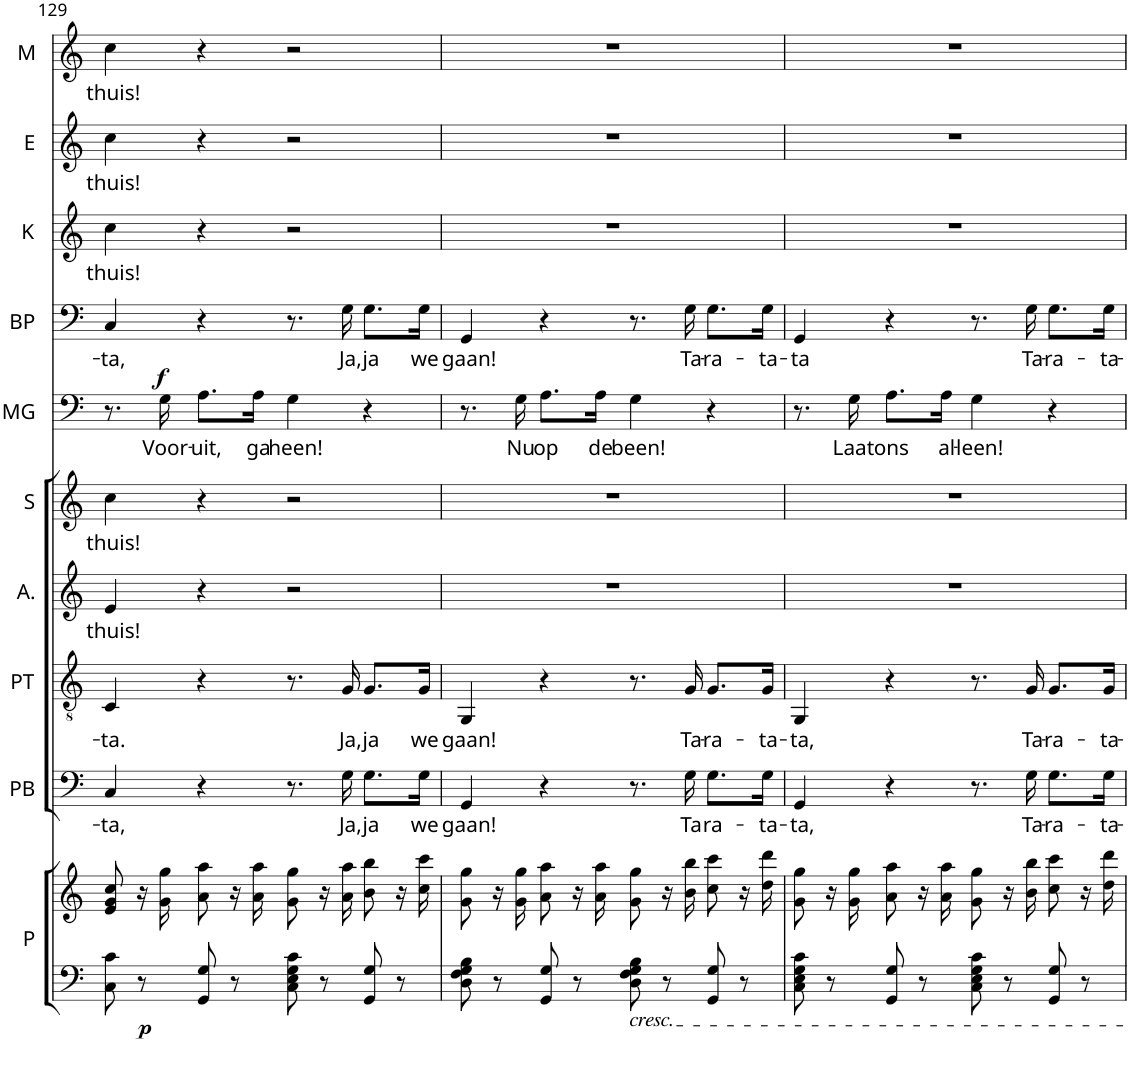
**kern	**kern	**dynam	**kern	**text	**kern	**text	**kern	**text	**kern	**text	**kern	**text	**dynam	**kern	**text	**kern	**text	**kern	**text	**kern	**text
*part10	*part10	*part10	*part9	*part9	*part8	*part8	*part7	*part7	*part6	*part6	*part5	*part5	*part5	*part4	*part4	*part3	*part3	*part2	*part2	*part1	*part1
*staff11	*staff10	*staff10/11	*staff9	*staff9	*staff8	*staff8	*staff7	*staff7	*staff6	*staff6	*staff5	*staff5	*staff5	*staff4	*staff4	*staff3	*staff3	*staff2	*staff2	*staff1	*staff1
*I"Piano	*	*	*I"Politie Bas	*	*I"Politie Tenor	*	*I"Alt	*	*I"Sopraan	*	*I"Major General	*	*	*I"Politie Brigadier	*	*I"Kate	*	*I"Edith	*	*I"Mabel	*
*I'P	*	*	*I'PB	*	*I'PT	*	*I'A.	*	*I'S	*	*I'MG	*	*	*	*	*I'K	*	*I'E	*	*I'M	*
!!LO:PB:g=z
*clefF4	*clefG2	*	*clefF4	*	*clefGv2	*	*clefG2	*	*clefG2	*	*clefF4	*	*	*clefF4	*	*clefG2	*	*clefG2	*	*clefG2	*
*	*	*	*	*	*Trd8c14	*	*	*	*	*	*Trd7c12	*	*	*Trd4c7	*	*	*	*	*	*	*
*k[]	*k[]	*	*k[]	*	*k[]	*	*k[]	*	*k[]	*	*k[]	*	*	*k[]	*	*k[]	*	*k[]	*	*k[]	*
*M4/4	*M4/4	*	*M4/4	*	*M4/4	*	*M4/4	*	*M4/4	*	*M4/4	*	*	*M4/4	*	*M4/4	*	*M4/4	*	*M4/4	*
*met(c)	*met(c)	*	*met(c)	*	*met(c)	*	*met(c)	*	*met(c)	*	*met(c)	*	*	*met(c)	*	*met(c)	*	*met(c)	*	*met(c)	*
=129	=129	=129	=129	=129	=129	=129	=129	=129	=129	=129	=129	=129	=129	=129	=129	=129	=129	=129	=129	=129	=129
!	!	!	!	!LO:LY:b	!	!LO:LY:b	!	!LO:LY:b	!	!LO:LY:b	!	!	!	!	!LO:LY:b	!	!LO:LY:b	!	!LO:LY:b	!	!LO:LY:b
8C\ 8c\	8e/ 8g/ 8cc/	.	4C/	-ta,	4C/	-ta.	4e/	thuis!	4cc\	thuis!	8.r	.	.	4C/	-ta,	4cc\	thuis!	4cc\	thuis!	4cc\	thuis!
!	!	!LO:DY:b=2	!	!	!	!	!	!	!	!	!	!	!	!	!	!	!	!	!	!	!
8r	16r	p	.	.	.	.	.	.	.	.	.	.	.	.	.	.	.	.	.	.	.
!	!	!	!	!	!	!	!	!	!	!	!	!LO:LY:b	!LO:DY:a	!	!	!	!	!	!	!	!
.	16g\ 16gg\	.	.	.	.	.	.	.	.	.	16G\	Voor-	f	.	.	.	.	.	.	.	.
!	!	!	!	!	!	!	!	!	!	!	!	!LO:LY:b	!	!	!	!	!	!	!	!	!
8GG/ 8G/	8a\ 8aa\	.	4r	.	4r	.	4r	.	4r	.	8.A\L	-uit,	.	4r	.	4r	.	4r	.	4r	.
8r	16r	.	.	.	.	.	.	.	.	.	.	.	.	.	.	.	.	.	.	.	.
!	!	!	!	!	!	!	!	!	!	!	!	!LO:LY:b	!	!	!	!	!	!	!	!	!
.	16a\ 16aa\	.	.	.	.	.	.	.	.	.	16A\Jk	ga	.	.	.	.	.	.	.	.	.
!	!	!	!	!	!	!	!	!	!	!	!	!LO:LY:b	!	!	!	!	!	!	!	!	!
8C\ 8E\ 8G\ 8c\	8g\ 8gg\	.	8.r	.	8.r	.	2r	.	2r	.	4G\	heen!	.	8.r	.	2r	.	2r	.	2r	.
8r	16r	.	.	.	.	.	.	.	.	.	.	.	.	.	.	.	.	.	.	.	.
!	!	!	!	!LO:LY:b	!	!LO:LY:b	!	!	!	!	!	!	!	!	!LO:LY:b	!	!	!	!	!	!
.	16a\ 16aa\	.	16G\	Ja,	16G/	Ja,	.	.	.	.	.	.	.	16G\	Ja,	.	.	.	.	.	.
!	!	!	!	!LO:LY:b	!	!LO:LY:b	!	!	!	!	!	!	!	!	!LO:LY:b	!	!	!	!	!	!
8GG/ 8G/	8b\ 8bb\	.	8.G\L	ja	8.G/L	ja	.	.	.	.	4r	.	.	8.G\L	ja	.	.	.	.	.	.
8r	16r	.	.	.	.	.	.	.	.	.	.	.	.	.	.	.	.	.	.	.	.
!	!	!	!	!LO:LY:b	!	!LO:LY:b	!	!	!	!	!	!	!	!	!LO:LY:b	!	!	!	!	!	!
.	16cc\ 16ccc\	.	16G\Jk	we	16G/Jk	we	.	.	.	.	.	.	.	16G\Jk	we	.	.	.	.	.	.
=130	=130	=130	=130	=130	=130	=130	=130	=130	=130	=130	=130	=130	=130	=130	=130	=130	=130	=130	=130	=130	=130
!	!	!	!	!LO:LY:b	!	!LO:LY:b	!	!	!	!	!	!	!	!	!LO:LY:b	!	!	!	!	!	!
8D\ 8F\ 8G\ 8B\	8g\ 8gg\	.	4GG/	gaan!	4GG/	gaan!	1r	.	1r	.	8.r	.	.	4GG/	gaan!	1r	.	1r	.	1r	.
8r	16r	.	.	.	.	.	.	.	.	.	.	.	.	.	.	.	.	.	.	.	.
!	!	!	!	!	!	!	!	!	!	!	!	!LO:LY:b	!	!	!	!	!	!	!	!	!
.	16g\ 16gg\	.	.	.	.	.	.	.	.	.	16G\	Nu	.	.	.	.	.	.	.	.	.
!	!	!	!	!	!	!	!	!	!	!	!	!LO:LY:b	!	!	!	!	!	!	!	!	!
8GG/ 8G/	8a\ 8aa\	.	4r	.	4r	.	.	.	.	.	8.A\L	op	.	4r	.	.	.	.	.	.	.
8r	16r	.	.	.	.	.	.	.	.	.	.	.	.	.	.	.	.	.	.	.	.
!	!	!	!	!	!	!	!	!	!	!	!	!LO:LY:b	!	!	!	!	!	!	!	!	!
.	16a\ 16aa\	.	.	.	.	.	.	.	.	.	16A\Jk	de	.	.	.	.	.	.	.	.	.
!LO:TX:b:i:t=cresc.	!	!	!	!	!	!	!	!	!	!	!	!	!	!	!	!	!	!	!	!	!
!	!	!	!	!	!	!	!	!	!	!	!	!LO:LY:b	!	!	!	!	!	!	!	!	!
8D\ 8F\ 8G\ 8B\	8g\ 8gg\	.	8.r	.	8.r	.	.	.	.	.	4G\	been!	.	8.r	.	.	.	.	.	.	.
8r	16r	.	.	.	.	.	.	.	.	.	.	.	.	.	.	.	.	.	.	.	.
!	!	!	!	!LO:LY:b	!	!LO:LY:b	!	!	!	!	!	!	!	!	!LO:LY:b	!	!	!	!	!	!
.	16b\ 16bb\	.	16G\	Ta	16G/	Ta-	.	.	.	.	.	.	.	16G\	Ta-	.	.	.	.	.	.
!	!	!	!	!LO:LY:b	!	!LO:LY:b	!	!	!	!	!	!	!	!	!LO:LY:b	!	!	!	!	!	!
8GG/ 8G/	8cc\ 8ccc\	.	8.G\L	ra-	8.G/L	-ra-	.	.	.	.	4r	.	.	8.G\L	-ra-	.	.	.	.	.	.
8r	16r	.	.	.	.	.	.	.	.	.	.	.	.	.	.	.	.	.	.	.	.
!	!	!	!	!LO:LY:b	!	!LO:LY:b	!	!	!	!	!	!	!	!	!LO:LY:b	!	!	!	!	!	!
.	16dd\ 16ddd\	.	16G\Jk	-ta-	16G/Jk	-ta-	.	.	.	.	.	.	.	16G\Jk	-ta-	.	.	.	.	.	.
=131	=131	=131	=131	=131	=131	=131	=131	=131	=131	=131	=131	=131	=131	=131	=131	=131	=131	=131	=131	=131	=131
!	!	!	!	!LO:LY:b	!	!LO:LY:b	!	!	!	!	!	!	!	!	!LO:LY:b	!	!	!	!	!	!
8C\ 8E\ 8G\ 8c\	8g\ 8gg\	.	4GG/	-ta,	4GG/	-ta,	1r	.	1r	.	8.r	.	.	4GG/	-ta	1r	.	1r	.	1r	.
8r	16r	.	.	.	.	.	.	.	.	.	.	.	.	.	.	.	.	.	.	.	.
!	!	!	!	!	!	!	!	!	!	!	!	!LO:LY:b	!	!	!	!	!	!	!	!	!
.	16g\ 16gg\	.	.	.	.	.	.	.	.	.	16G\	Laat	.	.	.	.	.	.	.	.	.
!	!	!	!	!	!	!	!	!	!	!	!	!LO:LY:b	!	!	!	!	!	!	!	!	!
8GG/ 8G/	8a\ 8aa\	.	4r	.	4r	.	.	.	.	.	8.A\L	ons	.	4r	.	.	.	.	.	.	.
8r	16r	.	.	.	.	.	.	.	.	.	.	.	.	.	.	.	.	.	.	.	.
!	!	!	!	!	!	!	!	!	!	!	!	!LO:LY:b	!	!	!	!	!	!	!	!	!
.	16a\ 16aa\	.	.	.	.	.	.	.	.	.	16A\Jk	al-	.	.	.	.	.	.	.	.	.
!	!	!	!	!	!	!	!	!	!	!	!	!LO:LY:b	!	!	!	!	!	!	!	!	!
8C\ 8E\ 8G\ 8c\	8g\ 8gg\	.	8.r	.	8.r	.	.	.	.	.	4G\	-leen!	.	8.r	.	.	.	.	.	.	.
8r	16r	.	.	.	.	.	.	.	.	.	.	.	.	.	.	.	.	.	.	.	.
!	!	!	!	!LO:LY:b	!	!LO:LY:b	!	!	!	!	!	!	!	!	!LO:LY:b	!	!	!	!	!	!
.	16b\ 16bb\	.	16G\	Ta-	16G/	Ta-	.	.	.	.	.	.	.	16G\	Ta-	.	.	.	.	.	.
!	!	!	!	!LO:LY:b	!	!LO:LY:b	!	!	!	!	!	!	!	!	!LO:LY:b	!	!	!	!	!	!
8GG/ 8G/	8cc\ 8ccc\	.	8.G\L	-ra-	8.G/L	-ra-	.	.	.	.	4r	.	.	8.G\L	-ra-	.	.	.	.	.	.
8r	16r	.	.	.	.	.	.	.	.	.	.	.	.	.	.	.	.	.	.	.	.
!	!	!	!	!LO:LY:b	!	!LO:LY:b	!	!	!	!	!	!	!	!	!LO:LY:b	!	!	!	!	!	!
.	16dd\ 16ddd\	.	16G\Jk	-ta-	16G/Jk	-ta-	.	.	.	.	.	.	.	16G\Jk	-ta-	.	.	.	.	.	.
=	=	=	=	=	=	=	=	=	=	=	=	=	=	=	=	=	=	=	=	=	=
*-	*-	*-	*-	*-	*-	*-	*-	*-	*-	*-	*-	*-	*-	*-	*-	*-	*-	*-	*-	*-	*-
